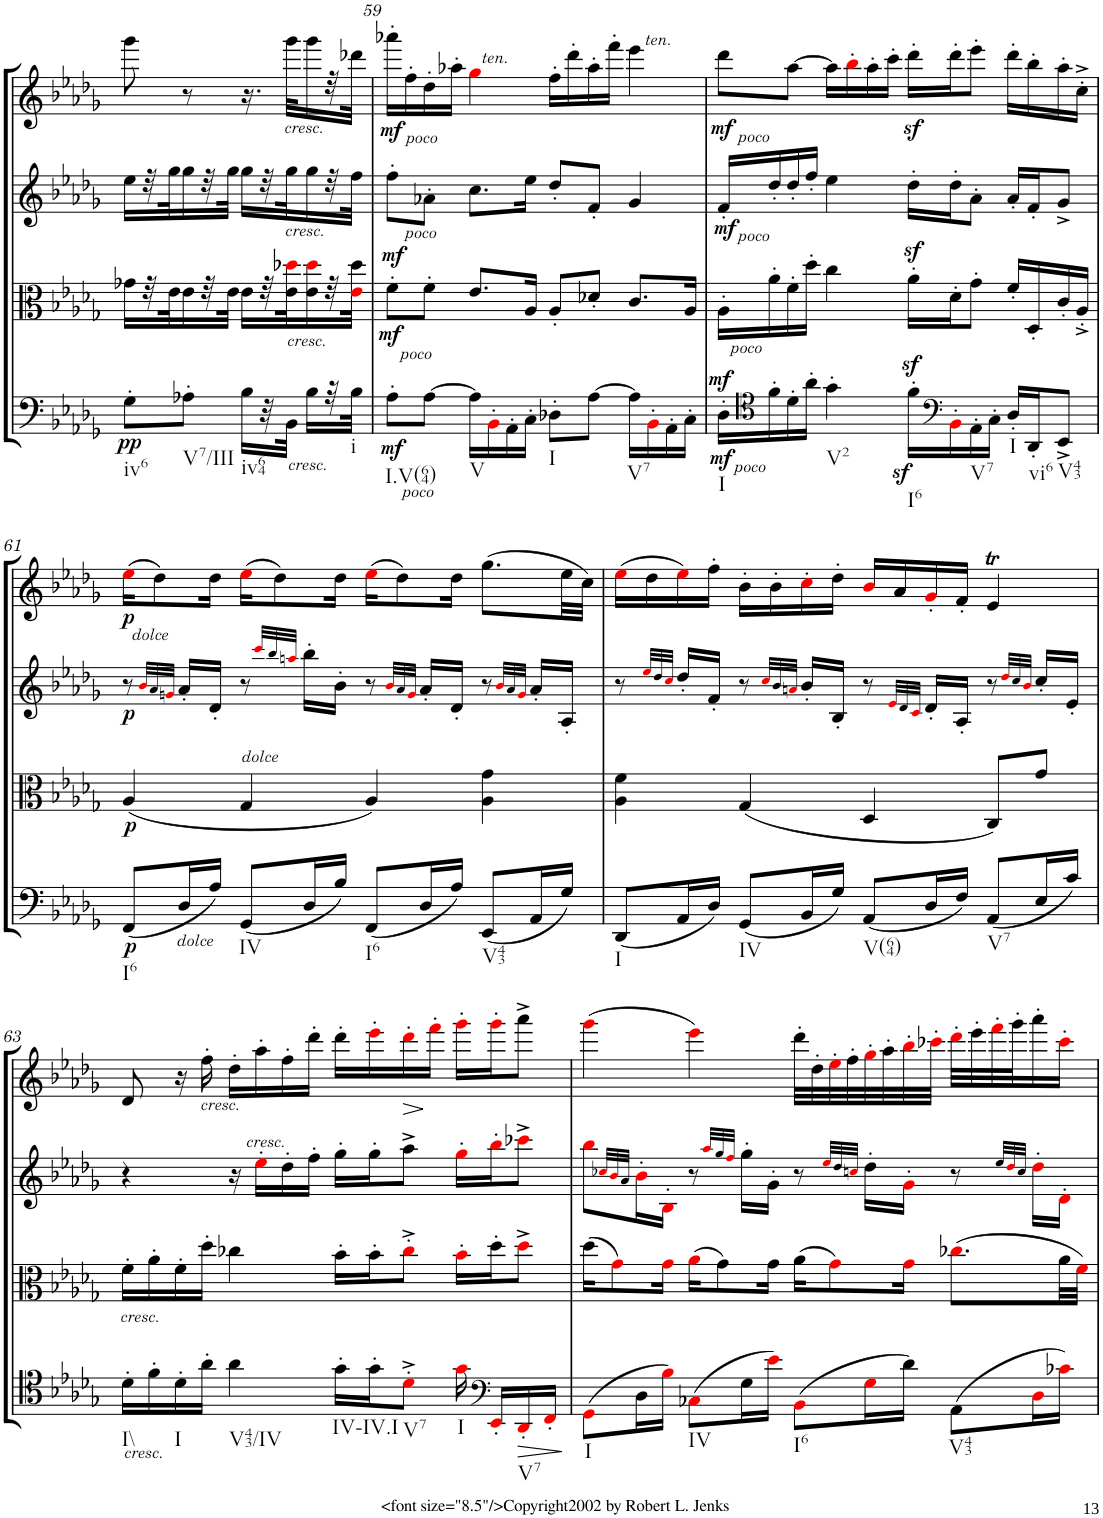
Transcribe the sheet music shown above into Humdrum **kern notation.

**kern	**dynam	**kern	**dynam	**kern	**dynam	**kern	**dynam
*part4	*part4	*part3	*part3	*part2	*part2	*part1	*part1
*staff4	*staff4	*staff3	*staff3	*staff2	*staff2	*staff1	*staff1
*I"Cello	*	*I"Viola	*	*I"2nd Violin	*	*I"1st Violin	*
*	*	*I'Vla	*	*I'Vln	*	*I'Vln	*
!!LO:PB:g=z
*clefC4	*	*clefC3	*	*clefG2	*	*clefG2	*
*k[b-e-a-d-g-]	*	*k[b-e-a-d-g-]	*	*k[b-e-a-d-g-]	*	*k[b-e-a-d-g-]	*
*D-:	*	*D-:	*	*D-:	*	*D-:	*
*M4/4	*	*M4/4	*	*M4/4	*	*M4/4	*
*met(c)	*	*met(c)	*	*met(c)	*	*met(c)	*
=58X1	=58X1	=58X1	=58X1	=58X1	=58X1	=58X1	=58X1
!LO:TX:b:t=iv6	!	!	!	!	!	!	!
!	!LO:DY:b	!	!	!	!	!	!
8G-'\L	pp	16g-X\LL	.	16ee-\LL	.	8ggg-\	.
.	.	32r	.	32r	.	.	.
.	.	32e-\J	.	32gg-\J	.	.	.
!LO:TX:b:t=V7/III	!	!	!	!	!	!	!
8A-X'\J	.	16e-\	.	16gg-\	.	8r	.
.	.	32r	.	32r	.	.	.
.	.	32e-\JJJ	.	32gg-\JJJ	.	.	.
!LO:TX:b:t=iv64	!	!	!	!	!	!	!
16B-\LL	.	16e-\LL	.	16gg-\LL	.	16.r	.
32r	.	32r	.	32r	.	.	.
!	!	!	!	!	!	!LO:TX:b:i:t=cresc.	!
!	!	!	!	!LO:TX:b:i:t=cresc.	!	!	!
!	!	!LO:TX:b:i:t=cresc.	!	!	!	!	!
!LO:TX:b:i:t=cresc.	!	!	!	!	!	!	!
32BB-\JJJ	.	32e-\ 32dd-Xi\J	.	32gg-\J	.	32ggg-\KLL	.
16B-\LL	.	16e-\ 16dd-i\	.	16gg-\	.	16ggg-\	.
32r	.	32r	.	32r	.	32r	.
!LO:TX:b:t=i	!	!	!	!	!	!	!
32B-\JJJ	.	32e-i\ 32dd-\JJJ	.	32ff\JJJ	.	32ddd-X\JJJ	.
=59	=59	=59	=59	=59	=59	=59	=59
!	!	!	!	!	!	!LO:TX:b:i:t=poco	!
!	!	!	!	!LO:TX:b:i:t=poco	!	!	!
!	!	!LO:TX:b:i:t=poco	!	!	!	!	!
!LO:TX:b:i:t=poco	!	!	!	!	!	!	!
!LO:TX:b:t=I.V(64)	!	!	!	!	!	!	!
!	!LO:DY:b	!	!LO:DY:b	!	!	!	!
!	!	!	!LO:DY:n=1:a	!	!	!	!LO:DY:b
8A-'\L	mf	8f'\L	mf mf	8ff'\L	.	16aaa-X'\LL	mf
.	.	.	.	.	.	16ff'\	.
[8A-\J	.	8f'\J	.	8a-X'\J	.	16dd-'\	.
.	.	.	.	.	.	16aa-X'\JJ	.
!	!	!	!	!	!	!LO:TX:a:i:t=ten.	!
!LO:TX:b:t=V	!	!	!	!	!	!	!
16A-\LL]	.	8.e-/L	.	8.cc\L	.	4gg-i\	.
16BB-'i\	.	.	.	.	.	.	.
16AA-'\	.	.	.	.	.	.	.
16C'\JJ	.	16A-/Jk	.	16ee-\Jk	.	.	.
!LO:TX:b:t=I	!	!	!	!	!	!	!
8D-X'\L	.	8A-'/L	.	8dd-'/L	.	16ff'\LL	.
.	.	.	.	.	.	16ddd-'\	.
[8A-\J	.	8d-X'/J	.	8f'/J	.	16aa-'\	.
.	.	.	.	.	.	16fff'\JJ	.
!	!	!	!	!	!	!LO:TX:a:i:t=ten.	!
!LO:TX:b:t=V7	!	!	!	!	!	!	!
16A-\LL]	.	8.c/L	.	4g-/	.	4eee-\	.
16BB-'i\	.	.	.	.	.	.	.
16AA-'\	.	.	.	.	.	.	.
16C'\JJ	.	16A-/Jk	.	.	.	.	.
=60	=60	=60	=60	=60	=60	=60	=60
!	!	!	!	!	!	!LO:TX:b:i:t=poco	!
!	!	!	!	!LO:TX:b:i:t=poco	!	!	!
!	!	!LO:TX:b:i:t=poco	!	!	!	!	!
!LO:TX:b:i:t=poco	!	!	!	!	!	!	!
!LO:TX:b:t=I	!	!	!	!	!	!	!
!	!LO:DY:b	!	!	!	!	!	!
!	!LO:DY:n=1:a	!	!	!	!LO:DY:b	!	!LO:DY:b
16D-'\LL	mf mf	16A-'\LL	.	16f'/LL	mf	8ddd-\L	mf
*clefC4	*	*	*	*	*	*	*
16f'\	.	16a-'\	.	16dd-'/	.	.	.
16d-'\	.	16f'\	.	16dd-'/	.	[8aa-\J	.
16a-'\JJ	.	16dd-'\JJ	.	16ff'/JJ	.	.	.
!LO:TX:b:t=V2	!	!	!	!	!	!	!
4g-'\	.	4cc\	.	4ee-\	.	16aa-\LL]	.
.	.	.	.	.	.	16bb-'i\	.
.	.	.	.	.	.	16aa-'\	.
.	.	.	.	.	.	16ccc'\JJ	.
!LO:TX:b:t=I6	!	!	!	!	!	!	!
16fz>'\LL	.	16a-z>'\LL	.	16dd-'\LL	.	16ddd-z<'\LL	.
*clefF4	*	*	*	*	*	*	*
16BB-'i\	.	16d-'\J	.	16dd-'\J	.	16ddd-'\J	.
!LO:TX:b:t=V7	!	!	!	!	!	!	!
16AA-'\	.	8g-'\J	.	8a-'\J	.	8eee-'\J	.
16C'\JJ	.	.	.	.	.	.	.
!LO:TX:b:t=I	!	!	!	!	!	!	!
16D-'/LL	.	16f'/LL	.	16a-'/LL	.	16ddd-'\LL	.
!LO:TX:b:t=vi6	!	!	!	!	!	!	!
16DD-'/J	.	16D-'/	.	16f'/J	.	16bb-'\	.
!LO:TX:b:t=V43	!	!	!	!	!	!	!
8EE-^/J	.	16c'/	.	8g-^/J	.	16aa-'\	.
.	.	16A-'^/JJ	.	.	.	16cc'^\JJ	.
!!LO:LB:g=z
=61	=61	=61	=61	=61	=61	=61	=61
!	!	!	!	!	!	!LO:TX:b:i:t=dolce	!
!LO:TX:b:t=I6	!	!	!	!	!	!	!
!	!LO:DY:b	!	!LO:DY:b	!	!LO:DY:b	!	!LO:DY:b
(8FF/L	p	(4A-/	p	8r	p	(16ee-i\KL	p
.	.	.	.	.	.	8dd-\)	.
.	.	.	.	32qb-i/LLL	.	.	.
.	.	.	.	32qa-/	.	.	.
.	.	.	.	32qgni/JJJ	.	.	.
!LO:TX:b:i:t=dolce	!	!	!	!	!	!	!
16D-/L	.	.	.	16a-'/LL	.	.	.
16A-/JJ)	.	.	.	16d-'/JJ	.	16dd-\Jk	.
!	!	!LO:TX:a:i:t=dolce	!	!	!	!	!
!LO:TX:b:t=IV	!	!	!	!	!	!	!
(8GG-/L	.	4G-/	.	8r	.	(16ee-i\KL	.
.	.	.	.	.	.	8dd-\)	.
.	.	.	.	32qccci/LLL	.	.	.
.	.	.	.	32qbb-/	.	.	.
.	.	.	.	32qaani/JJJ	.	.	.
16D-/L	.	.	.	16bb-'\LL	.	.	.
16B-/JJ)	.	.	.	16b-'\JJ	.	16dd-\Jk	.
!LO:TX:b:t=I6	!	!	!	!	!	!	!
(8FF/L	.	4A-/)	.	8r	.	(16ee-i\KL	.
.	.	.	.	.	.	8dd-\)	.
.	.	.	.	32qb-i/LLL	.	.	.
.	.	.	.	32qa-/	.	.	.
.	.	.	.	32qgi/JJJ	.	.	.
16D-/L	.	.	.	16a-'/LL	.	.	.
16A-/JJ)	.	.	.	16d-'/JJ	.	16dd-\Jk	.
!LO:TX:b:t=V43	!	!	!	!	!	!	!
(8EE-/L	.	4A-\ 4g-\	.	8r	.	(8.gg-\L	.
.	.	.	.	32qb-i/LLL	.	.	.
.	.	.	.	32qa-/	.	.	.
.	.	.	.	32qgi/JJJ	.	.	.
16AA-/L	.	.	.	16a-'/LL	.	.	.
16G-/JJ)	.	.	.	16A-'/JJ	.	32ee-\LL	.
.	.	.	.	.	.	32cc\JJJ)	.
=62	=62	=62	=62	=62	=62	=62	=62
!LO:TX:b:t=I	!	!	!	!	!	!	!
(8DD-/L	.	4A-\ 4f\	.	8r	.	(16ee-i\LL	.
.	.	.	.	.	.	16dd-\	.
.	.	.	.	32qee-i/LLL	.	.	.
.	.	.	.	32qdd-/	.	.	.
.	.	.	.	32qcci/JJJ	.	.	.
16AA-/L	.	.	.	16dd-'/LL	.	16ee-i\)	.
16D-/JJ)	.	.	.	16f'/JJ	.	16ff'\JJ	.
!LO:TX:b:t=IV	!	!	!	!	!	!	!
(8GG-/L	.	(4G-/	.	8r	.	16b-'\LL	.
.	.	.	.	.	.	16b-'\	.
.	.	.	.	32qcci/LLL	.	.	.
.	.	.	.	32qb-/	.	.	.
.	.	.	.	32qani/JJJ	.	.	.
16BB-/L	.	.	.	16b-'/LL	.	16cc'i\	.
16G-/JJ)	.	.	.	16B-'/JJ	.	16dd-'\JJ	.
!LO:TX:b:t=V(64)	!	!	!	!	!	!	!
(8AA-/L	.	4D-/	.	8r	.	16b-i/LL	.
.	.	.	.	.	.	16a-/	.
.	.	.	.	32qe-i/LLL	.	.	.
.	.	.	.	32qd-/	.	.	.
.	.	.	.	32qci/JJJ	.	.	.
16D-/L	.	.	.	16d-'/LL	.	16g-'i/	.
16F/JJ)	.	.	.	16A-'/JJ	.	16f'/JJ	.
!LO:TX:b:t=V7	!	!	!	!	!	!	!
(8AA-/L	.	8C/L)	.	8r	.	4e-T/	.
.	.	.	.	32qdd-i/LLL	.	.	.
.	.	.	.	32qcc/	.	.	.
.	.	.	.	32qb-i/JJJ	.	.	.
16E-/L	.	8g-/J	.	16cc'/LL	.	.	.
16c/JJ)	.	.	.	16e-'/JJ	.	.	.
!!LO:LB:g=z
=63	=63	=63	=63	=63	=63	=63	=63
!	!	!LO:TX:b:i:t=cresc.	!	!	!	!	!
!LO:TX:b:i:t=cresc.	!	!	!	!	!	!	!
!LO:TX:b:t=I\\	!	!	!	!	!	!	!
16d-'\LL	.	16f'\LL	.	4r	.	8d-/	.
16f'\	.	16a-'\	.	.	.	.	.
!LO:TX:b:t=I	!	!	!	!	!	!	!
16d-'\	.	16f'\	.	.	.	16r	.
!	!	!	!	!	!	!LO:TX:b:i:t=cresc.	!
16a-'\JJ	.	16dd-'\JJ	.	.	.	16ff'\	.
!	!	!	!	!LO:TX:a:i:t=cresc.	!	!	!
!LO:TX:b:t=V43/IV	!	!	!	!	!	!	!
4a-\	.	4cc-X\	.	16r	.	16dd-'\LL	.
.	.	.	.	16ee-'i\LL	.	16aa-'\	.
.	.	.	.	16dd-'\	.	16ff'\	.
.	.	.	.	16ff'\JJ	.	16ddd-'\JJ	.
!LO:TX:b:t=IV-IV.I	!	!	!	!	!	!	!
16g-'\LL	.	16b-'\LL	.	16gg-'\LL	.	16ddd-'\LL	.
16g-'\J	.	16b-'\J	.	16gg-'\J	.	16eee-'i\	.
!LO:TX:b:t=V7	!	!	!	!	!	!	!
!	!	!	!	!	!	!	!LO:HP:b
8d-'^i\J	.	8cc-'^i\J	.	8aa-^\J	.	16ddd-'i\	>
.	.	.	.	.	.	16fff'i\JJ	.
!LO:TX:b:t=I	!	!	!	!	!	!	!
16g-i\	.	16b-'i\LL	.	16gg-'i\LL	.	16ggg-'i\LL	]
*clefF4	*	*	*	*	*	*	*
16EE-'i/LL	.	16dd-'\J	.	16bb-'i\J	.	16ggg-'i\J	.
!LO:TX:b:t=V7	!	!	!	!	!	!	!
!	!LO:HP:b	!	!	!	!	!	!
16DD-'i/	>	8dd-^i\J	.	8ccc-X^i\J	.	8aaa-^\J	.
16FF'i/JJ	.	.	.	.	.	.	.
.	]	.	.	.	.	.	.
=64	=64	=64	=64	=64	=64	=64	=64
!LO:TX:b:t=I	!	!	!	!	!	!	!
(8GG-i\L	.	(16dd-\KL	.	8bb-i\L	.	(4ggg-i\	.
.	.	8g-i\)	.	.	.	.	.
.	.	.	.	32qcc-Xi/LLL	.	.	.
.	.	.	.	32qb-i/	.	.	.
.	.	.	.	32qa-/JJJ	.	.	.
16D-\L	.	.	.	16b-'i\L	.	.	.
16B-i\JJ)	.	16g-i\Jk	.	16B-'i\JJ	.	.	.
!LO:TX:b:t=IV	!	!	!	!	!	!	!
(8C-Xi\L	.	(16a-i\KL	.	8r	.	4eee-i\)	.
.	.	8g-\)	.	.	.	.	.
.	.	.	.	32qaa-i/LLL	.	.	.
.	.	.	.	32qgg-/	.	.	.
.	.	.	.	32qffi/JJJ	.	.	.
16G-\L	.	.	.	16gg-'\LL	.	.	.
16e-i\JJ)	.	16g-\Jk	.	16g-'\JJ	.	.	.
!LO:TX:b:t=I6	!	!	!	!	!	!	!
(8BB-i\L	.	(16a-\KL	.	8r	.	32ddd-'\LLL	.
.	.	.	.	.	.	32dd-'\	.
.	.	8g-i\)	.	.	.	32ee-'i\	.
.	.	.	.	.	.	32ff'\	.
.	.	.	.	32qee-i/LLL	.	.	.
.	.	.	.	32qdd-/	.	.	.
.	.	.	.	32qccni/JJJ	.	.	.
16G-i\L	.	.	.	16dd-'\LL	.	32gg-'i\	.
.	.	.	.	.	.	32aa-'\	.
16d-\JJ)	.	16g-i\Jk	.	16g-'i\JJ	.	32bb-'i\	.
.	.	.	.	.	.	32ccc-X'i\JJJ	.
!LO:TX:b:t=V43	!	!	!	!	!	!	!
(8AA-\L	.	(8.cc-Xi\L	.	8r	.	32ddd-'i\LLL	.
.	.	.	.	.	.	32eee-'\	.
.	.	.	.	.	.	32fff'i\	.
.	.	.	.	.	.	32ggg-'\J	.
.	.	.	.	32qee-/LLL	.	.	.
.	.	.	.	32qdd-i/	.	.	.
.	.	.	.	32qcc/JJJ	.	.	.
16D-i\L	.	.	.	16dd-'i\LL	.	16aaa-'\	.
16c-Xi\JJ)	.	32a-\LL	.	16d-'i\JJ	.	16ccc-'i\JJ	.
.	.	32fi\JJJ)	.	.	.	.	.
=	=	=	=	=	=	=	=
*-	*-	*-	*-	*-	*-	*-	*-
